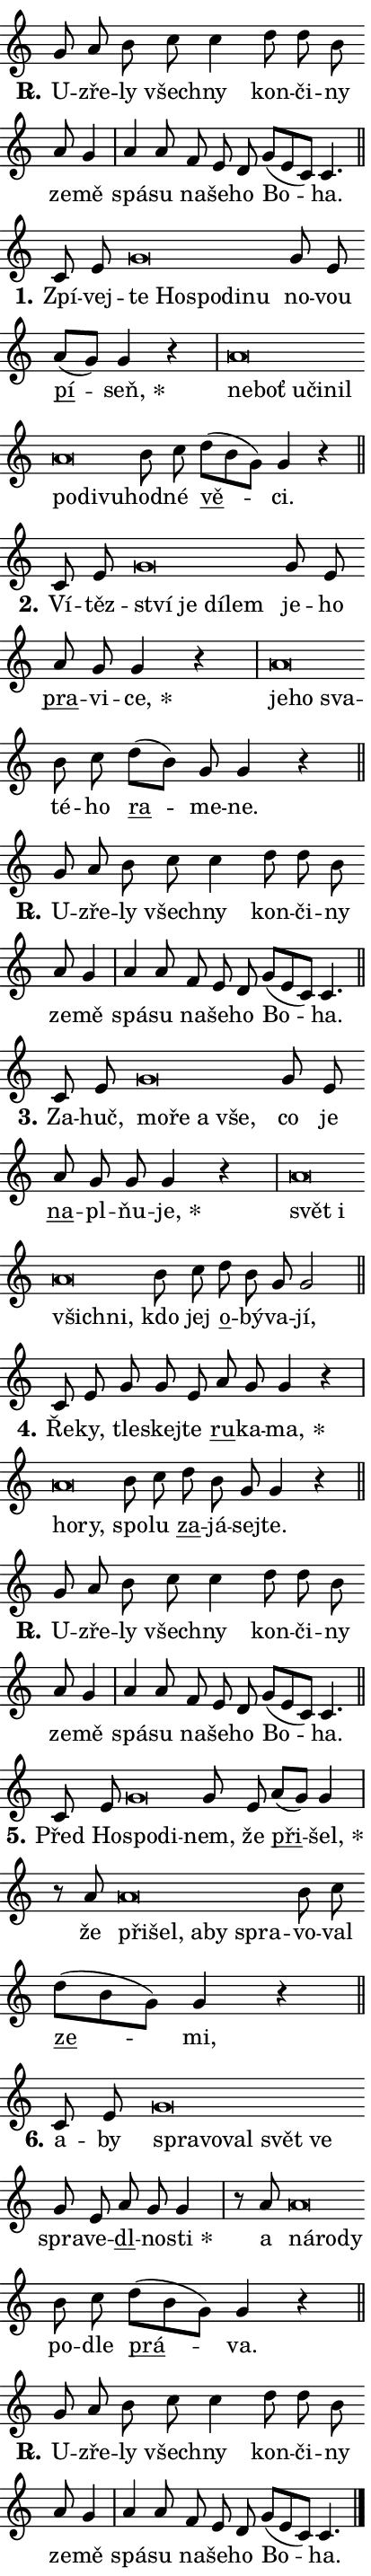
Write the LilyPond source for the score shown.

\version "2.24.0"
\header { tagline = "" }
\paper {
  indent = 0\cm
  top-margin = 0\cm
  right-margin = 0.13\cm % to fit lyric hyphens
  bottom-margin = 0\cm
  left-margin = 0\cm
  paper-width = 7\cm
  page-breaking = #ly:one-page-breaking
  system-system-spacing.basic-distance = #11
  score-system-spacing.basic-distance = #11
  ragged-last = ##f
}


%% Author: Thomas Morley
%% https://lists.gnu.org/archive/html/lilypond-user/2020-05/msg00002.html
#(define (line-position grob)
"Returns position of @var[grob} in current system:
   @code{'start}, if at first time-step
   @code{'end}, if at last time-step
   @code{'middle} otherwise
"
  (let* ((col (ly:item-get-column grob))
         (ln (ly:grob-object col 'left-neighbor))
         (rn (ly:grob-object col 'right-neighbor))
         (col-to-check-left (if (ly:grob? ln) ln col))
         (col-to-check-right (if (ly:grob? rn) rn col))
         (break-dir-left
           (and
             (ly:grob-property col-to-check-left 'non-musical #f)
             (ly:item-break-dir col-to-check-left)))
         (break-dir-right
           (and
             (ly:grob-property col-to-check-right 'non-musical #f)
             (ly:item-break-dir col-to-check-right))))
        (cond ((eqv? 1 break-dir-left) 'start)
              ((eqv? -1 break-dir-right) 'end)
              (else 'middle))))

#(define (tranparent-at-line-position vctor)
  (lambda (grob)
  "Relying on @code{line-position} select the relevant enry from @var{vctor}.
Used to determine transparency,"
    (case (line-position grob)
      ((end) (not (vector-ref vctor 0)))
      ((middle) (not (vector-ref vctor 1)))
      ((start) (not (vector-ref vctor 2))))))

noteHeadBreakVisibility =
#(define-music-function (break-visibility)(vector?)
"Makes @code{NoteHead}s transparent relying on @var{break-visibility}"
#{
  \override NoteHead.transparent =
    #(tranparent-at-line-position break-visibility)
#})

#(define delete-ledgers-for-transparent-note-heads
  (lambda (grob)
    "Reads whether a @code{NoteHead} is transparent.
If so this @code{NoteHead} is removed from @code{'note-heads} from
@var{grob}, which is supposed to be @code{LedgerLineSpanner}.
As a result ledgers are not printed for this @code{NoteHead}"
    (let* ((nhds-array (ly:grob-object grob 'note-heads))
           (nhds-list
             (if (ly:grob-array? nhds-array)
                 (ly:grob-array->list nhds-array)
                 '()))
           ;; Relies on the transparent-property being done before
           ;; Staff.LedgerLineSpanner.after-line-breaking is executed.
           ;; This is fragile ...
           (to-keep
             (remove
               (lambda (nhd)
                 (ly:grob-property nhd 'transparent #f))
               nhds-list)))
      ;; TODO find a better method to iterate over grob-arrays, similiar
      ;; to filter/remove etc for lists
      ;; For now rebuilt from scratch
      (set! (ly:grob-object grob 'note-heads)  '())
      (for-each
        (lambda (nhd)
          (ly:pointer-group-interface::add-grob grob 'note-heads nhd))
        to-keep))))

squashNotes = {
  \override NoteHead.X-extent = #'(-0.2 . 0.2)
  \override NoteHead.Y-extent = #'(-0.75 . 0)
  \override NoteHead.stencil =
    #(lambda (grob)
       (let ((pos (ly:grob-property grob 'staff-position)))
         (begin
           (if (< pos -7) (display "ERROR: Lower brevis then expected\n") (display "OK: Expected brevis position\n"))
           (if (<= pos -6) ly:text-interface::print ly:note-head::print))))
}
unSquashNotes = {
  \revert NoteHead.X-extent
  \revert NoteHead.Y-extent
  \revert NoteHead.stencil
}

hideNotes = \noteHeadBreakVisibility #begin-of-line-visible
unHideNotes = \noteHeadBreakVisibility #all-visible

% work-around for resetting accidentals
% https://lilypond.org/doc/v2.23/Documentation/notation/displaying-rhythms#unmetered-music
cadenzaMeasure = {
  \cadenzaOff
  \partial 1024 s1024
  \cadenzaOn
}

#(define-markup-command (accent layout props text) (markup?)
  "Underline accented syllable"
  (interpret-markup layout props
    #{\markup \override #'(offset . 4.3) \underline { #text }#}))

responsum = \markup \concat {
  "R" \hspace #-1.05 \path #0.1 #'((moveto 0 0.07) (lineto 0.9 0.8)) \hspace #0.05 "."
}

spaceSize = #0.6828661417322834 % exact space size for TeX Gyre Schola

\layout {
  \context {
    \Staff
    \remove "Time_signature_engraver"
    \override LedgerLineSpanner.after-line-breaking = #delete-ledgers-for-transparent-note-heads
  }
  \context {
    \Lyrics {
      \override LyricSpace.minimum-distance = \spaceSize
      \override LyricText.font-name = #"TeX Gyre Schola"
      \override LyricText.font-size = 1
      \override StanzaNumber.font-name = #"TeX Gyre Schola Bold"
      \override StanzaNumber.font-size = 1
    }
  }
  \context {
    \Score 
    \override NoteHead.text =
      #(lambda (grob) 
        (let ((pos (ly:grob-property grob 'staff-position)))
          #{\markup {
            \combine
              \halign #-0.55 \raise #(if (= pos -6) 0 0.5) \override #'(thickness . 2) \draw-line #'(3.2 . 0)
              \musicglyph "noteheads.sM1"
          }#}))
  }
}

% magnetic-lyrics.ily
%
%   written by
%     Jean Abou Samra <jean@abou-samra.fr>
%     Werner Lemberg <wl@gnu.org>
%
%   adapted by
%     Jiri Hon <jiri.hon@gmail.com>
%
% Version 2022-Apr-15

% https://www.mail-archive.com/lilypond-user@gnu.org/msg149350.html

#(define (Left_hyphen_pointer_engraver context)
   "Collect syllable-hyphen-syllable occurrences in lyrics and store
them in properties.  This engraver only looks to the left.  For
example, if the lyrics input is @code{foo -- bar}, it does the
following.

@itemize @bullet
@item
Set the @code{text} property of the @code{LyricHyphen} grob between
@q{foo} and @q{bar} to @code{foo}.

@item
Set the @code{left-hyphen} property of the @code{LyricText} grob with
text @q{foo} to the @code{LyricHyphen} grob between @q{foo} and
@q{bar}.
@end itemize

Use this auxiliary engraver in combination with the
@code{lyric-@/text::@/apply-@/magnetic-@/offset!} hook."
   (let ((hyphen #f)
         (text #f))
     (make-engraver
      (acknowledgers
       ((lyric-syllable-interface engraver grob source-engraver)
        (set! text grob)))
      (end-acknowledgers
       ((lyric-hyphen-interface engraver grob source-engraver)
        ;(when (not (grob::has-interface grob 'lyric-space-interface))
          (set! hyphen grob)));)
      ((stop-translation-timestep engraver)
       (when (and text hyphen)
         (ly:grob-set-object! text 'left-hyphen hyphen))
       (set! text #f)
       (set! hyphen #f)))))

#(define (lyric-text::apply-magnetic-offset! grob)
   "If the space between two syllables is less than the value in
property @code{LyricText@/.details@/.squash-threshold}, move the right
syllable to the left so that it gets concatenated with the left
syllable.

Use this function as a hook for
@code{LyricText@/.after-@/line-@/breaking} if the
@code{Left_@/hyphen_@/pointer_@/engraver} is active."
   (let ((hyphen (ly:grob-object grob 'left-hyphen #f)))
     (when hyphen
       (let ((left-text (ly:spanner-bound hyphen LEFT)))
         (when (grob::has-interface left-text 'lyric-syllable-interface)
           (let* ((common (ly:grob-common-refpoint grob left-text X))
                  (this-x-ext (ly:grob-extent grob common X))
                  (left-x-ext
                   (begin
                     ;; Trigger magnetism for left-text.
                     (ly:grob-property left-text 'after-line-breaking)
                     (ly:grob-extent left-text common X)))
                  ;; `delta` is the gap width between two syllables.
                  (delta (- (interval-start this-x-ext)
                            (interval-end left-x-ext)))
                  (details (ly:grob-property grob 'details))
                  (threshold (assoc-get 'squash-threshold details 0.2)))
             (when (< delta threshold)
               (let* (;; We have to manipulate the input text so that
                      ;; ligatures crossing syllable boundaries are not
                      ;; disabled.  For languages based on the Latin
                      ;; script this is essentially a beautification.
                      ;; However, for non-Western scripts it can be a
                      ;; necessity.
                      (lt (ly:grob-property left-text 'text))
                      (rt (ly:grob-property grob 'text))
                      (is-space (grob::has-interface hyphen 'lyric-space-interface))
                      (space (if is-space " " ""))
                      (extra-delta (if is-space spaceSize 0))
                      ;; Append new syllable.
                      (ltrt-space (if (and (string? lt) (string? rt))
                                (string-append lt space rt)
                                (make-concat-markup (list lt space rt))))
                      ;; Right-align `ltrt` to the right side.
                      (ltrt-space-markup (grob-interpret-markup
                               grob
                               (make-translate-markup
                                (cons (interval-length this-x-ext) 0)
                                (make-right-align-markup ltrt-space)))))
                 (begin
                   ;; Don't print `left-text`.
                   (ly:grob-set-property! left-text 'stencil #f)
                   ;; Set text and stencil (which holds all collected
                   ;; syllables so far) and shift it to the left.
                   (ly:grob-set-property! grob 'text ltrt-space)
                   (ly:grob-set-property! grob 'stencil ltrt-space-markup)
                   (ly:grob-translate-axis! grob (- (- delta extra-delta)) X))))))))))


#(define (lyric-hyphen::displace-bounds-first grob)
   ;; Make very sure this callback isn't triggered too early.
   (let ((left (ly:spanner-bound grob LEFT))
         (right (ly:spanner-bound grob RIGHT)))
     (ly:grob-property left 'after-line-breaking)
     (ly:grob-property right 'after-line-breaking)
     (ly:lyric-hyphen::print grob)))

squashThreshold = #0.4

\layout {
  \context {
    \Lyrics
    \consists #Left_hyphen_pointer_engraver
    \override LyricText.after-line-breaking =
      #lyric-text::apply-magnetic-offset!
    \override LyricHyphen.stencil = #lyric-hyphen::displace-bounds-first
    \override LyricText.details.squash-threshold = \squashThreshold
    \override LyricHyphen.minimum-distance = 0
    \override LyricHyphen.minimum-length = \squashThreshold
  }
}

squashText = \override LyricText.details.squash-threshold = 9999
unSquashText = \override LyricText.details.squash-threshold = \squashThreshold

leftText = \override LyricText.self-alignment-X = #LEFT
unLeftText = \revert LyricText.self-alignment-X

starOffset = #(lambda (grob) 
                (let ((x_offset (ly:self-alignment-interface::aligned-on-x-parent grob)))
                  (if (= x_offset 0) 0 (+ x_offset 1.2))))

star = #(define-music-function (syllable)(string?)
"Append star separator at the end of a syllable"
#{
  \once \override LyricText.X-offset = #starOffset
  \lyricmode { \markup {
    #syllable
    \override #'((font-name . "TeX Gyre Schola Bold")) \hspace #0.2 \lower #0.65 \larger "*"
  } }
#})

starAccent = #(define-music-function (syllable)(string?)
"Append star separator at the end of a syllable and make accent"
#{
  \once \override LyricText.X-offset = #starOffset
  \lyricmode { \markup {
    \accent #syllable
    \override #'((font-name . "TeX Gyre Schola Bold")) \hspace #0.2 \lower #0.65 \larger "*"
  } }
#})

breath = #(define-music-function (syllable)(string?)
"Append breathing indicator at the end of a syllable"
#{
  \lyricmode { \markup { #syllable "+" } }
#})

optionalBreath = #(define-music-function (syllable)(string?)
"Append optional breathing indicator at the end of a syllable"
#{
  \lyricmode { \markup { #syllable "(+)" } }
#})


\score {
    <<
        \new Voice = "melody" { \cadenzaOn \key c \major \relative { g'8 a b c c4 \bar "" d8 d b \bar "" a g4 \cadenzaMeasure \bar "|" a a8 \bar "" f e d \bar "" g[( e c)] c4. \cadenzaMeasure \bar "||" \break } }
        \new Lyrics \lyricsto "melody" { \lyricmode { \set stanza = \responsum
U -- zře -- ly všech -- ny kon -- či -- ny ze -- mě spá -- su na -- še -- ho Bo -- ha. } }
    >>
    \layout {}
}

\score {
    <<
        \new Voice = "melody" { \cadenzaOn \key c \major \relative { c'8 e \squashNotes g\breve*1/16 \hideNotes \breve*1/16 \bar "" \breve*1/16 \bar "" \breve*1/16 \breve*1/16 \bar "" \unHideNotes \unSquashNotes g8 e \bar "" a[(g)] g4 r \cadenzaMeasure \bar "|" \squashNotes a\breve*1/16 \hideNotes \breve*1/16 \bar "" \breve*1/16 \bar "" \breve*1/16 \bar "" \breve*1/16 \bar "" \breve*1/16 \bar "" \breve*1/16 \breve*1/16 \bar "" \unHideNotes \unSquashNotes b8 c \bar "" d[( b g)] g4 r \cadenzaMeasure \bar "||" \break } }
        \new Lyrics \lyricsto "melody" { \lyricmode { \set stanza = "1."
Zpí -- vej -- \leftText te \squashText Ho -- spo -- di -- nu \unLeftText \unSquashText no -- vou \markup \accent pí -- \star seň, \leftText ne -- \squashText boť u -- či -- nil po -- di -- vu -- \unLeftText \unSquashText hod -- né \markup \accent vě -- ci. } }
    >>
    \layout {}
}

\score {
    <<
        \new Voice = "melody" { \cadenzaOn \key c \major \relative { c'8 e \squashNotes g\breve*1/16 \hideNotes \breve*1/16 \bar "" \breve*1/16 \breve*1/16 \bar "" \unHideNotes \unSquashNotes g8 e \bar "" a g g4 r \cadenzaMeasure \bar "|" \squashNotes a\breve*1/16 \hideNotes \breve*1/16 \breve*1/16 \bar "" \unHideNotes \unSquashNotes b8 c \bar "" d[( b)] g g4 r \cadenzaMeasure \bar "||" \break } }
        \new Lyrics \lyricsto "melody" { \lyricmode { \set stanza = "2."
Ví -- těz -- \leftText ství \squashText je dí -- lem \unLeftText \unSquashText je -- ho \markup \accent pra -- vi -- \star ce, \leftText je -- \squashText ho sva -- \unLeftText \unSquashText té -- ho \markup \accent ra -- me -- ne. } }
    >>
    \layout {}
}

\score {
    <<
        \new Voice = "melody" { \cadenzaOn \key c \major \relative { g'8 a b c c4 \bar "" d8 d b \bar "" a g4 \cadenzaMeasure \bar "|" a a8 \bar "" f e d \bar "" g[( e c)] c4. \cadenzaMeasure \bar "||" \break } }
        \new Lyrics \lyricsto "melody" { \lyricmode { \set stanza = \responsum
U -- zře -- ly všech -- ny kon -- či -- ny ze -- mě spá -- su na -- še -- ho Bo -- ha. } }
    >>
    \layout {}
}

\score {
    <<
        \new Voice = "melody" { \cadenzaOn \key c \major \relative { c'8 e \squashNotes g\breve*1/16 \hideNotes \breve*1/16 \bar "" \breve*1/16 \breve*1/16 \bar "" \unHideNotes \unSquashNotes g8 e \bar "" a g g g4 r \cadenzaMeasure \bar "|" \squashNotes a\breve*1/16 \hideNotes \breve*1/16 \bar "" \breve*1/16 \breve*1/16 \bar "" \unHideNotes \unSquashNotes b8 c \bar "" d b g g2 \cadenzaMeasure \bar "||" \break } }
        \new Lyrics \lyricsto "melody" { \lyricmode { \set stanza = "3."
Za -- huč, \leftText mo -- \squashText ře a vše, \unLeftText \unSquashText co je \markup \accent na -- pl -- ňu -- \star je, \leftText svět \squashText i všich -- ni, \unLeftText \unSquashText kdo jej \markup \accent o -- bý -- va -- jí, } }
    >>
    \layout {}
}

\score {
    <<
        \new Voice = "melody" { \cadenzaOn \key c \major \relative { c'8 e g g8 e \bar "" a g g4 r \cadenzaMeasure \bar "|" \squashNotes a\breve*1/16 \hideNotes \breve*1/16 \bar "" \unHideNotes \unSquashNotes b8 c \bar "" d b g g4 r \cadenzaMeasure \bar "||" \break } }
        \new Lyrics \lyricsto "melody" { \lyricmode { \set stanza = "4."
Ře -- ky, tle -- skej -- te \markup \accent ru -- ka -- \star ma, \leftText ho -- \squashText ry, \unLeftText \unSquashText spo -- lu \markup \accent za -- já -- sej -- te. } }
    >>
    \layout {}
}

\score {
    <<
        \new Voice = "melody" { \cadenzaOn \key c \major \relative { g'8 a b c c4 \bar "" d8 d b \bar "" a g4 \cadenzaMeasure \bar "|" a a8 \bar "" f e d \bar "" g[( e c)] c4. \cadenzaMeasure \bar "||" \break } }
        \new Lyrics \lyricsto "melody" { \lyricmode { \set stanza = \responsum
U -- zře -- ly všech -- ny kon -- či -- ny ze -- mě spá -- su na -- še -- ho Bo -- ha. } }
    >>
    \layout {}
}

\score {
    <<
        \new Voice = "melody" { \cadenzaOn \key c \major \relative { c'8 e \squashNotes g\breve*1/16 \hideNotes \breve*1/16 \bar "" \unHideNotes \unSquashNotes g8 e \bar "" a[( g)] g4 \cadenzaMeasure \bar "|" r8 a \squashNotes a\breve*1/16 \hideNotes \breve*1/16 \bar "" \breve*1/16 \bar "" \breve*1/16 \breve*1/16 \bar "" \unHideNotes \unSquashNotes b8 c \bar "" d[( b g)] g4 r \cadenzaMeasure \bar "||" \break } }
        \new Lyrics \lyricsto "melody" { \lyricmode { \set stanza = "5."
Před Ho -- \leftText spo -- \squashText di -- \unLeftText \unSquashText nem, že \markup \accent při -- \star šel, že \leftText při -- \squashText šel, a -- by spra -- \unLeftText \unSquashText vo -- val \markup \accent ze -- mi, } }
    >>
    \layout {}
}

\score {
    <<
        \new Voice = "melody" { \cadenzaOn \key c \major \relative { c'8 e \squashNotes g\breve*1/16 \hideNotes \breve*1/16 \bar "" \breve*1/16 \bar "" \breve*1/16 \breve*1/16 \bar "" \unHideNotes \unSquashNotes g8 e \bar "" a g g4 \cadenzaMeasure \bar "|" r8 a \squashNotes a\breve*1/16 \hideNotes \breve*1/16 \breve*1/16 \bar "" \unHideNotes \unSquashNotes b8 c \bar "" d[( b g)] g4 r \cadenzaMeasure \bar "||" \break } }
        \new Lyrics \lyricsto "melody" { \lyricmode { \set stanza = "6."
a -- by \leftText spra -- \squashText vo -- val svět ve \unLeftText \unSquashText spra -- ve -- \markup \accent dl -- no -- \star sti a \leftText ná -- \squashText ro -- dy \unLeftText \unSquashText po -- dle \markup \accent prá -- va. } }
    >>
    \layout {}
}

\score {
    <<
        \new Voice = "melody" { \cadenzaOn \key c \major \relative { g'8 a b c c4 \bar "" d8 d b \bar "" a g4 \cadenzaMeasure \bar "|" a a8 \bar "" f e d \bar "" g[( e c)] c4. \cadenzaMeasure \bar "||" \break } \bar "|." }
        \new Lyrics \lyricsto "melody" { \lyricmode { \set stanza = \responsum
U -- zře -- ly všech -- ny kon -- či -- ny ze -- mě spá -- su na -- še -- ho Bo -- ha. } }
    >>
    \layout {}
}
